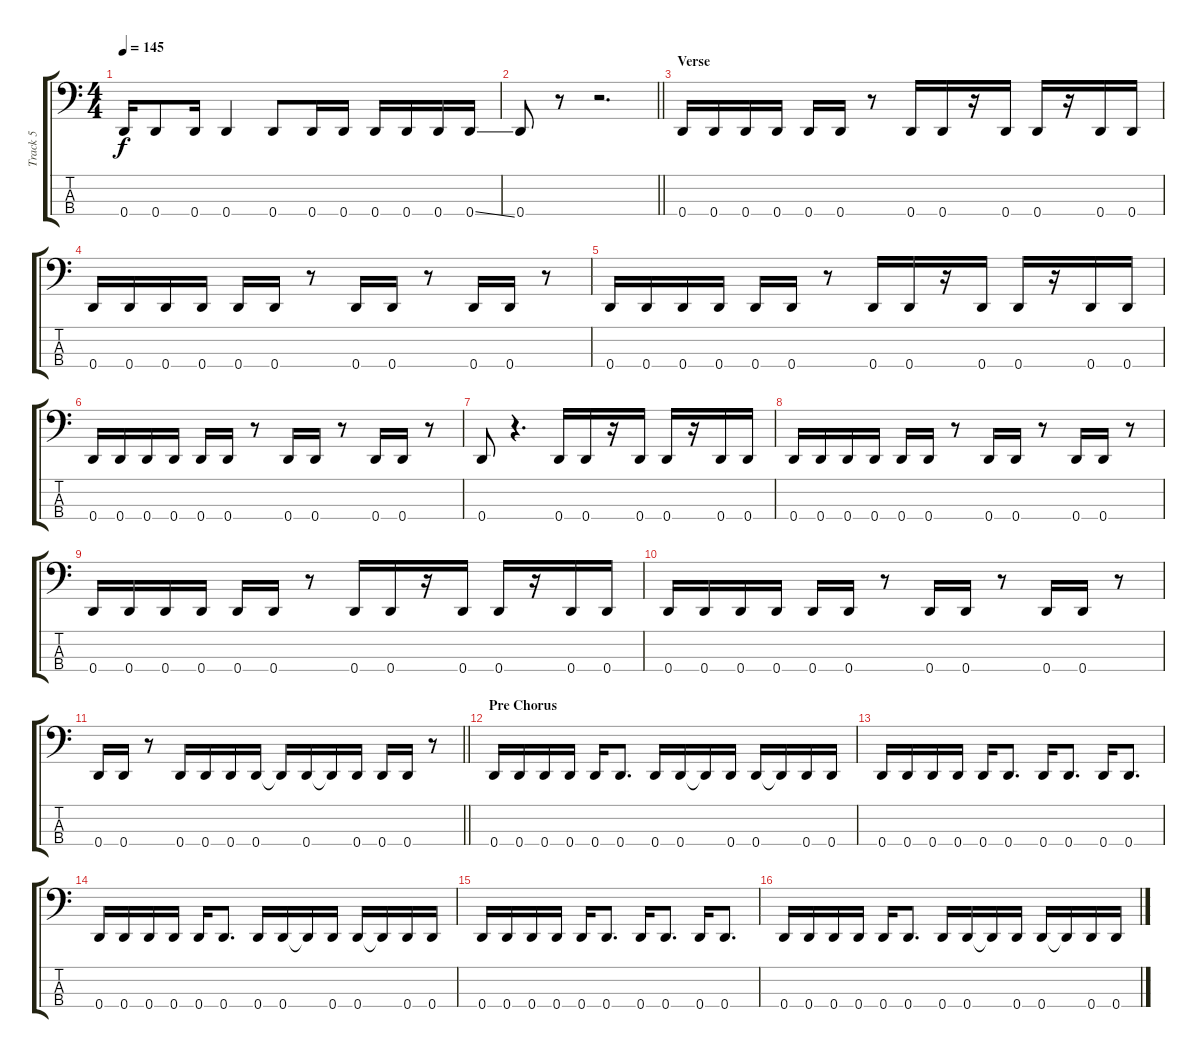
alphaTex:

\track ("Track 5" "Track 5") {instrument electricbasspick}
\staff {score tabs}
\tuning (G2 D2 A1 D1) {hide}
\ts (4 4)
\tempo 145
\clef f4
\ks c
0.4.16{dy f} 0.4.8 0.4.16 0.4.4 0.4.8 0.4.16 0.4.16 0.4.16 0.4.16 0.4.16 0.4{ss}.16 |
\barLineRight lightlight
0.4.8 r.8 r.2{d} |
\section ("" "Verse")
0.4.16 0.4.16 0.4.16 0.4.16 0.4.16 0.4.16 r.8 0.4.16 0.4.16 r.16 0.4.16 0.4.16 r.16 0.4.16 0.4.16 |
0.4.16 0.4.16 0.4.16 0.4.16 0.4.16 0.4.16 r.8 0.4.16 0.4.16 r.8 0.4.16 0.4.16 r.8 |
0.4.16 0.4.16 0.4.16 0.4.16 0.4.16 0.4.16 r.8 0.4.16 0.4.16 r.16 0.4.16 0.4.16 r.16 0.4.16 0.4.16 |
0.4.16 0.4.16 0.4.16 0.4.16 0.4.16 0.4.16 r.8 0.4.16 0.4.16 r.8 0.4.16 0.4.16 r.8 |
0.4.8 r.4{d} 0.4.16 0.4.16 r.16 0.4.16 0.4.16 r.16 0.4.16 0.4.16 |
0.4.16 0.4.16 0.4.16 0.4.16 0.4.16 0.4.16 r.8 0.4.16 0.4.16 r.8 0.4.16 0.4.16 r.8 |
0.4.16 0.4.16 0.4.16 0.4.16 0.4.16 0.4.16 r.8 0.4.16 0.4.16 r.16 0.4.16 0.4.16 r.16 0.4.16 0.4.16 |
0.4.16 0.4.16 0.4.16 0.4.16 0.4.16 0.4.16 r.8 0.4.16 0.4.16 r.8 0.4.16 0.4.16 r.8 |
\barLineRight lightlight
0.4.16 0.4.16 r.8 0.4.16 0.4.16 0.4.16 0.4.16 0.4{t}.16 0.4.16 0.4{t}.16 0.4.16 0.4.16 0.4.16 r.8 |
\section ("" "Pre Chorus")
0.4.16 0.4.16 0.4.16 0.4.16 0.4.16 0.4.8{d} 0.4.16 0.4.16 0.4{t}.16 0.4.16 0.4.16 0.4{t}.16 0.4.16 0.4.16 |
0.4.16 0.4.16 0.4.16 0.4.16 0.4.16 0.4.8{d} 0.4.16 0.4.8{d} 0.4.16 0.4.8{d} |
0.4.16 0.4.16 0.4.16 0.4.16 0.4.16 0.4.8{d} 0.4.16 0.4.16 0.4{t}.16 0.4.16 0.4.16 0.4{t}.16 0.4.16 0.4.16 |
0.4.16 0.4.16 0.4.16 0.4.16 0.4.16 0.4.8{d} 0.4.16 0.4.8{d} 0.4.16 0.4.8{d} |
0.4.16 0.4.16 0.4.16 0.4.16 0.4.16 0.4.8{d} 0.4.16 0.4.16 0.4{t}.16 0.4.16 0.4.16 0.4{t}.16 0.4.16 0.4.16
